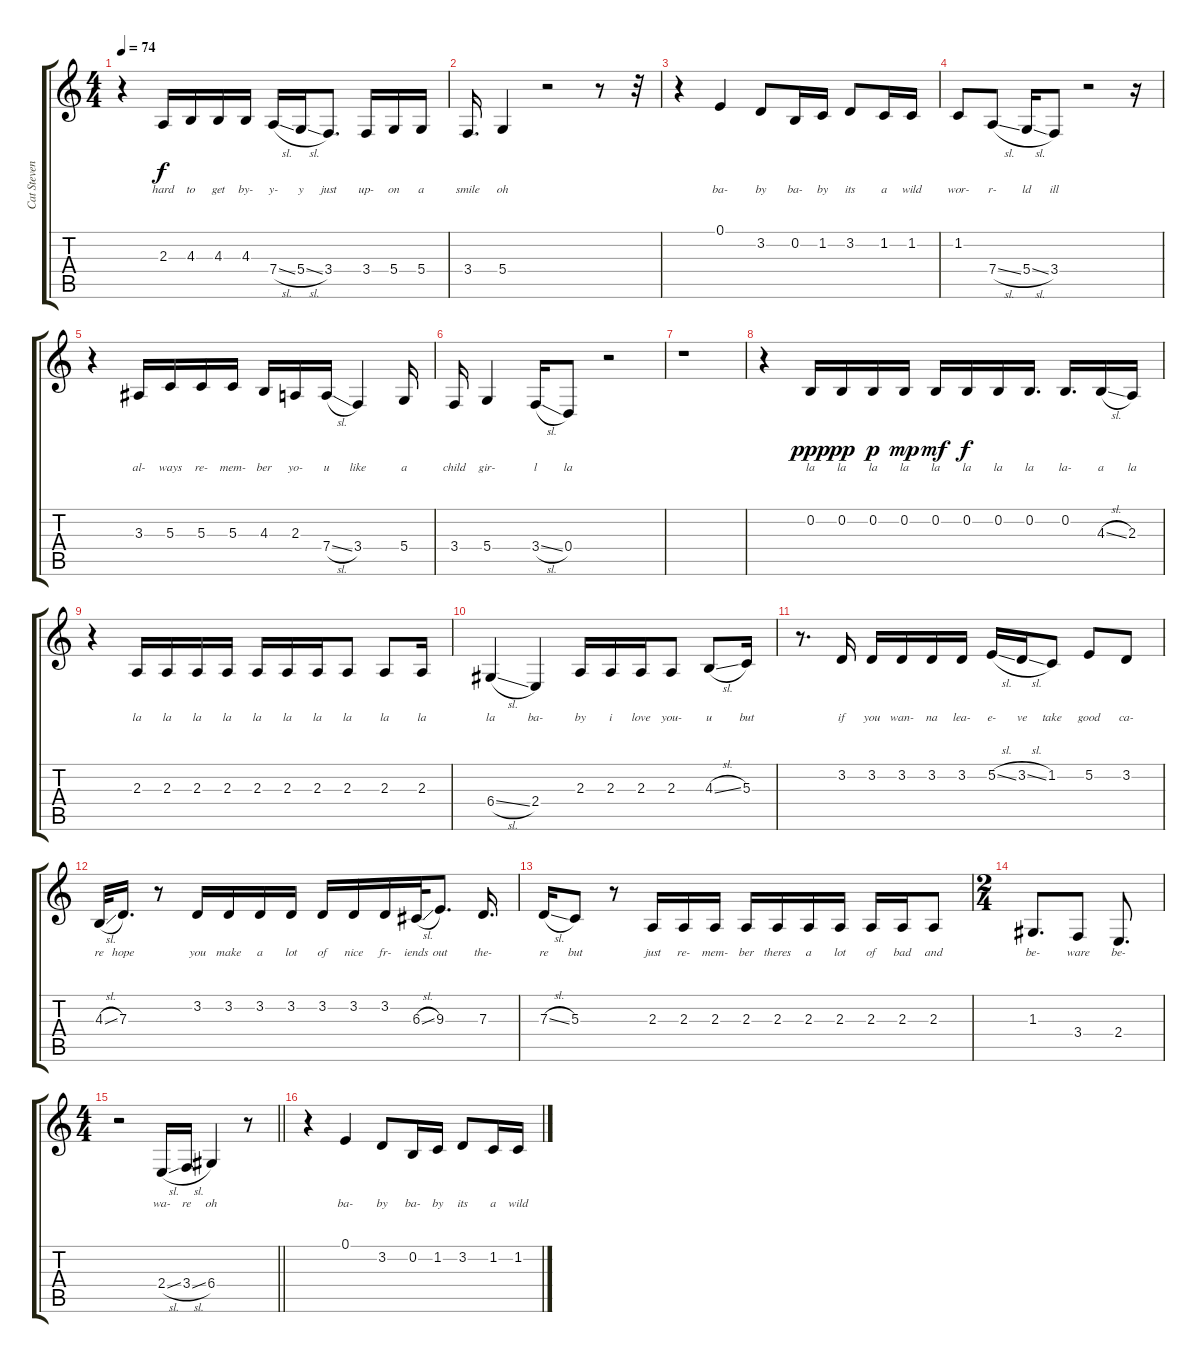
\track ("Cat Stevens Vocals" "Cat Steven") {instrument lead2sawtooth}
\staff {score tabs}
\tuning (E4 B3 G3 D3 A2 E2) {hide}
\ts (4 4)
\tempo 74
\clef g2
\ks c
r.4{dy f} 2.3.16{lyrics (0 "hard") lyrics (1 "") lyrics (2 "") lyrics (3 "") lyrics (4 "")} 4.3.16{lyrics (0 "to") lyrics (1 "") lyrics (2 "") lyrics (3 "") lyrics (4 "")} 4.3.16{lyrics (0 "get") lyrics (1 "") lyrics (2 "") lyrics (3 "") lyrics (4 "")} 4.3.16{lyrics (0 "by-") lyrics (1 "") lyrics (2 "") lyrics (3 "") lyrics (4 "")} 7.4{sl}.16{lyrics (0 "y-") lyrics (1 "") lyrics (2 "") lyrics (3 "") lyrics (4 "")} 5.4{sl}.16{lyrics (0 "y") lyrics (1 "") lyrics (2 "") lyrics (3 "") lyrics (4 "")} 3.4.8{d lyrics (0 "just") lyrics (1 "") lyrics (2 "") lyrics (3 "") lyrics (4 "")} 3.4.16{lyrics (0 "up-") lyrics (1 "") lyrics (2 "") lyrics (3 "") lyrics (4 "")} 5.4.16{lyrics (0 "on") lyrics (1 "") lyrics (2 "") lyrics (3 "") lyrics (4 "")} 5.4.16{lyrics (0 "a") lyrics (1 "") lyrics (2 "") lyrics (3 "") lyrics (4 "")} |
3.4.16{d lyrics (0 "smile") lyrics (1 "") lyrics (2 "") lyrics (3 "") lyrics (4 "")} 5.4.4{lyrics (0 "oh") lyrics (1 "") lyrics (2 "") lyrics (3 "") lyrics (4 "")} r.2 r.8 r.32 |
r.4 0.1.4{lyrics (0 "ba-") lyrics (1 "") lyrics (2 "") lyrics (3 "") lyrics (4 "")} 3.2.8{lyrics (0 "by") lyrics (1 "") lyrics (2 "") lyrics (3 "") lyrics (4 "")} 0.2.16{lyrics (0 "ba-") lyrics (1 "") lyrics (2 "") lyrics (3 "") lyrics (4 "")} 1.2.16{lyrics (0 "by") lyrics (1 "") lyrics (2 "") lyrics (3 "") lyrics (4 "")} 3.2.8{lyrics (0 "its") lyrics (1 "") lyrics (2 "") lyrics (3 "") lyrics (4 "")} 1.2.16{lyrics (0 "a") lyrics (1 "") lyrics (2 "") lyrics (3 "") lyrics (4 "")} 1.2.16{lyrics (0 "wild") lyrics (1 "") lyrics (2 "") lyrics (3 "") lyrics (4 "")} |
1.2.8{lyrics (0 "wor-") lyrics (1 "") lyrics (2 "") lyrics (3 "") lyrics (4 "")} 7.4{sl}.8{lyrics (0 "r-") lyrics (1 "") lyrics (2 "") lyrics (3 "") lyrics (4 "")} 5.4{sl}.16{lyrics (0 "ld") lyrics (1 "") lyrics (2 "") lyrics (3 "") lyrics (4 "")} 3.4.8{lyrics (0 "ill") lyrics (1 "") lyrics (2 "") lyrics (3 "") lyrics (4 "")} r.2 r.16 |
r.4 3.3.16{lyrics (0 "al-") lyrics (1 "") lyrics (2 "") lyrics (3 "") lyrics (4 "")} 5.3.16{lyrics (0 "ways") lyrics (1 "") lyrics (2 "") lyrics (3 "") lyrics (4 "")} 5.3.16{lyrics (0 "re-") lyrics (1 "") lyrics (2 "") lyrics (3 "") lyrics (4 "")} 5.3.16{lyrics (0 "mem-") lyrics (1 "") lyrics (2 "") lyrics (3 "") lyrics (4 "")} 4.3.16{lyrics (0 "ber") lyrics (1 "") lyrics (2 "") lyrics (3 "") lyrics (4 "")} 2.3.16{lyrics (0 "yo-") lyrics (1 "") lyrics (2 "") lyrics (3 "") lyrics (4 "")} 7.4{sl}.16{lyrics (0 "u") lyrics (1 "") lyrics (2 "") lyrics (3 "") lyrics (4 "")} 3.4.4{lyrics (0 "like") lyrics (1 "") lyrics (2 "") lyrics (3 "") lyrics (4 "")} 5.4.16{lyrics (0 "a") lyrics (1 "") lyrics (2 "") lyrics (3 "") lyrics (4 "")} |
3.4.16{lyrics (0 "child") lyrics (1 "") lyrics (2 "") lyrics (3 "") lyrics (4 "")} 5.4.4{lyrics (0 "gir-") lyrics (1 "") lyrics (2 "") lyrics (3 "") lyrics (4 "")} 3.4{sl}.16{lyrics (0 "l") lyrics (1 "") lyrics (2 "") lyrics (3 "") lyrics (4 "")} 0.4.8{lyrics (0 "la") lyrics (1 "") lyrics (2 "") lyrics (3 "") lyrics (4 "")} r.2 |
r.1 |
r.4 0.2.16{lyrics (0 "la") lyrics (1 "") lyrics (2 "") lyrics (3 "") lyrics (4 "") dy ppp} 0.2.16{lyrics (0 "la") lyrics (1 "") lyrics (2 "") lyrics (3 "") lyrics (4 "") dy pp} 0.2.16{lyrics (0 "la") lyrics (1 "") lyrics (2 "") lyrics (3 "") lyrics (4 "") dy p} 0.2.16{lyrics (0 "la") lyrics (1 "") lyrics (2 "") lyrics (3 "") lyrics (4 "") dy mp} 0.2.16{lyrics (0 "la") lyrics (1 "") lyrics (2 "") lyrics (3 "") lyrics (4 "") dy mf} 0.2.16{lyrics (0 "la") lyrics (1 "") lyrics (2 "") lyrics (3 "") lyrics (4 "") dy f} 0.2.16{lyrics (0 "la") lyrics (1 "") lyrics (2 "") lyrics (3 "") lyrics (4 "")} 0.2.16{d lyrics (0 "la") lyrics (1 "") lyrics (2 "") lyrics (3 "") lyrics (4 "")} 0.2.16{d lyrics (0 "la-") lyrics (1 "") lyrics (2 "") lyrics (3 "") lyrics (4 "")} 4.3{sl}.16{lyrics (0 "a") lyrics (1 "") lyrics (2 "") lyrics (3 "") lyrics (4 "")} 2.3.16{lyrics (0 "la") lyrics (1 "") lyrics (2 "") lyrics (3 "") lyrics (4 "")} |
r.4 2.3.16{lyrics (0 "la") lyrics (1 "") lyrics (2 "") lyrics (3 "") lyrics (4 "")} 2.3.16{lyrics (0 "la") lyrics (1 "") lyrics (2 "") lyrics (3 "") lyrics (4 "")} 2.3.16{lyrics (0 "la") lyrics (1 "") lyrics (2 "") lyrics (3 "") lyrics (4 "")} 2.3.16{lyrics (0 "la") lyrics (1 "") lyrics (2 "") lyrics (3 "") lyrics (4 "")} 2.3.16{lyrics (0 "la") lyrics (1 "") lyrics (2 "") lyrics (3 "") lyrics (4 "")} 2.3.16{lyrics (0 "la") lyrics (1 "") lyrics (2 "") lyrics (3 "") lyrics (4 "")} 2.3.16{lyrics (0 "la") lyrics (1 "") lyrics (2 "") lyrics (3 "") lyrics (4 "")} 2.3.8{lyrics (0 "la") lyrics (1 "") lyrics (2 "") lyrics (3 "") lyrics (4 "")} 2.3.8{lyrics (0 "la") lyrics (1 "") lyrics (2 "") lyrics (3 "") lyrics (4 "")} 2.3.16{lyrics (0 "la") lyrics (1 "") lyrics (2 "") lyrics (3 "") lyrics (4 "")} |
6.4{sl}.4{lyrics (0 "la") lyrics (1 "") lyrics (2 "") lyrics (3 "") lyrics (4 "")} 2.4.4{lyrics (0 "ba-") lyrics (1 "") lyrics (2 "") lyrics (3 "") lyrics (4 "")} 2.3.16{lyrics (0 "by") lyrics (1 "") lyrics (2 "") lyrics (3 "") lyrics (4 "")} 2.3.16{lyrics (0 "i") lyrics (1 "") lyrics (2 "") lyrics (3 "") lyrics (4 "")} 2.3.16{lyrics (0 "love") lyrics (1 "") lyrics (2 "") lyrics (3 "") lyrics (4 "")} 2.3.8{lyrics (0 "you-") lyrics (1 "") lyrics (2 "") lyrics (3 "") lyrics (4 "")} 4.3{sl}.8{lyrics (0 "u") lyrics (1 "") lyrics (2 "") lyrics (3 "") lyrics (4 "")} 5.3.16{lyrics (0 "but") lyrics (1 "") lyrics (2 "") lyrics (3 "") lyrics (4 "")} |
r.8{d} 3.2.16{lyrics (0 "if") lyrics (1 "") lyrics (2 "") lyrics (3 "") lyrics (4 "")} 3.2.16{lyrics (0 "you") lyrics (1 "") lyrics (2 "") lyrics (3 "") lyrics (4 "")} 3.2.16{lyrics (0 "wan-") lyrics (1 "") lyrics (2 "") lyrics (3 "") lyrics (4 "")} 3.2.16{lyrics (0 "na") lyrics (1 "") lyrics (2 "") lyrics (3 "") lyrics (4 "")} 3.2.16{lyrics (0 "lea-") lyrics (1 "") lyrics (2 "") lyrics (3 "") lyrics (4 "")} 5.2{sl}.16{lyrics (0 "e-") lyrics (1 "") lyrics (2 "") lyrics (3 "") lyrics (4 "")} 3.2{sl}.16{lyrics (0 "ve") lyrics (1 "") lyrics (2 "") lyrics (3 "") lyrics (4 "")} 1.2.8{lyrics (0 "take") lyrics (1 "") lyrics (2 "") lyrics (3 "") lyrics (4 "")} 5.2.8{lyrics (0 "good") lyrics (1 "") lyrics (2 "") lyrics (3 "") lyrics (4 "")} 3.2.8{lyrics (0 "ca-") lyrics (1 "") lyrics (2 "") lyrics (3 "") lyrics (4 "")} |
4.3{sl}.32{lyrics (0 "re") lyrics (1 "") lyrics (2 "") lyrics (3 "") lyrics (4 "")} 7.3.16{d lyrics (0 "hope") lyrics (1 "") lyrics (2 "") lyrics (3 "") lyrics (4 "")} r.8 3.2.16{lyrics (0 "you") lyrics (1 "") lyrics (2 "") lyrics (3 "") lyrics (4 "")} 3.2.16{lyrics (0 "make") lyrics (1 "") lyrics (2 "") lyrics (3 "") lyrics (4 "")} 3.2.16{lyrics (0 "a") lyrics (1 "") lyrics (2 "") lyrics (3 "") lyrics (4 "")} 3.2.16{lyrics (0 "lot") lyrics (1 "") lyrics (2 "") lyrics (3 "") lyrics (4 "")} 3.2.16{lyrics (0 "of") lyrics (1 "") lyrics (2 "") lyrics (3 "") lyrics (4 "")} 3.2.16{lyrics (0 "nice") lyrics (1 "") lyrics (2 "") lyrics (3 "") lyrics (4 "")} 3.2.16{lyrics (0 "fr-") lyrics (1 "") lyrics (2 "") lyrics (3 "") lyrics (4 "")} 6.3{sl}.32{lyrics (0 "iends") lyrics (1 "") lyrics (2 "") lyrics (3 "") lyrics (4 "")} 9.3.8{d lyrics (0 "out") lyrics (1 "") lyrics (2 "") lyrics (3 "") lyrics (4 "")} 7.3.16{d lyrics (0 "the-") lyrics (1 "") lyrics (2 "") lyrics (3 "") lyrics (4 "")} |
7.3{sl}.16{lyrics (0 "re") lyrics (1 "") lyrics (2 "") lyrics (3 "") lyrics (4 "")} 5.3.8{lyrics (0 "but") lyrics (1 "") lyrics (2 "") lyrics (3 "") lyrics (4 "")} r.8 2.3.16{lyrics (0 "just") lyrics (1 "") lyrics (2 "") lyrics (3 "") lyrics (4 "")} 2.3.16{lyrics (0 "re-") lyrics (1 "") lyrics (2 "") lyrics (3 "") lyrics (4 "")} 2.3.16{lyrics (0 "mem-") lyrics (1 "") lyrics (2 "") lyrics (3 "") lyrics (4 "")} 2.3.16{lyrics (0 "ber") lyrics (1 "") lyrics (2 "") lyrics (3 "") lyrics (4 "")} 2.3.16{lyrics (0 "theres") lyrics (1 "") lyrics (2 "") lyrics (3 "") lyrics (4 "")} 2.3.16{lyrics (0 "a") lyrics (1 "") lyrics (2 "") lyrics (3 "") lyrics (4 "")} 2.3.16{lyrics (0 "lot") lyrics (1 "") lyrics (2 "") lyrics (3 "") lyrics (4 "")} 2.3.16{lyrics (0 "of") lyrics (1 "") lyrics (2 "") lyrics (3 "") lyrics (4 "")} 2.3.16{lyrics (0 "bad") lyrics (1 "") lyrics (2 "") lyrics (3 "") lyrics (4 "")} 2.3.8{lyrics (0 "and") lyrics (1 "") lyrics (2 "") lyrics (3 "") lyrics (4 "")} |
\ts (2 4)
1.3.8{d lyrics (0 "be-") lyrics (1 "") lyrics (2 "") lyrics (3 "") lyrics (4 "")} 3.4.8{lyrics (0 "ware") lyrics (1 "") lyrics (2 "") lyrics (3 "") lyrics (4 "")} 2.4.8{d lyrics (0 "be-") lyrics (1 "") lyrics (2 "") lyrics (3 "") lyrics (4 "")} |
\ts (4 4)
\barLineRight lightlight
r.2 2.4{sl}.16{lyrics (0 "wa-") lyrics (1 "") lyrics (2 "") lyrics (3 "") lyrics (4 "")} 3.4{sl}.16{lyrics (0 "re") lyrics (1 "") lyrics (2 "") lyrics (3 "") lyrics (4 "")} 6.4.4{lyrics (0 "oh") lyrics (1 "") lyrics (2 "") lyrics (3 "") lyrics (4 "")} r.8 |
r.4 0.1.4{lyrics (0 "ba-") lyrics (1 "") lyrics (2 "") lyrics (3 "") lyrics (4 "")} 3.2.8{lyrics (0 "by") lyrics (1 "") lyrics (2 "") lyrics (3 "") lyrics (4 "")} 0.2.16{lyrics (0 "ba-") lyrics (1 "") lyrics (2 "") lyrics (3 "") lyrics (4 "")} 1.2.16{lyrics (0 "by") lyrics (1 "") lyrics (2 "") lyrics (3 "") lyrics (4 "")} 3.2.8{lyrics (0 "its") lyrics (1 "") lyrics (2 "") lyrics (3 "") lyrics (4 "")} 1.2.16{lyrics (0 "a") lyrics (1 "") lyrics (2 "") lyrics (3 "") lyrics (4 "")} 1.2.16{lyrics (0 "wild") lyrics (1 "") lyrics (2 "") lyrics (3 "") lyrics (4 "")}
